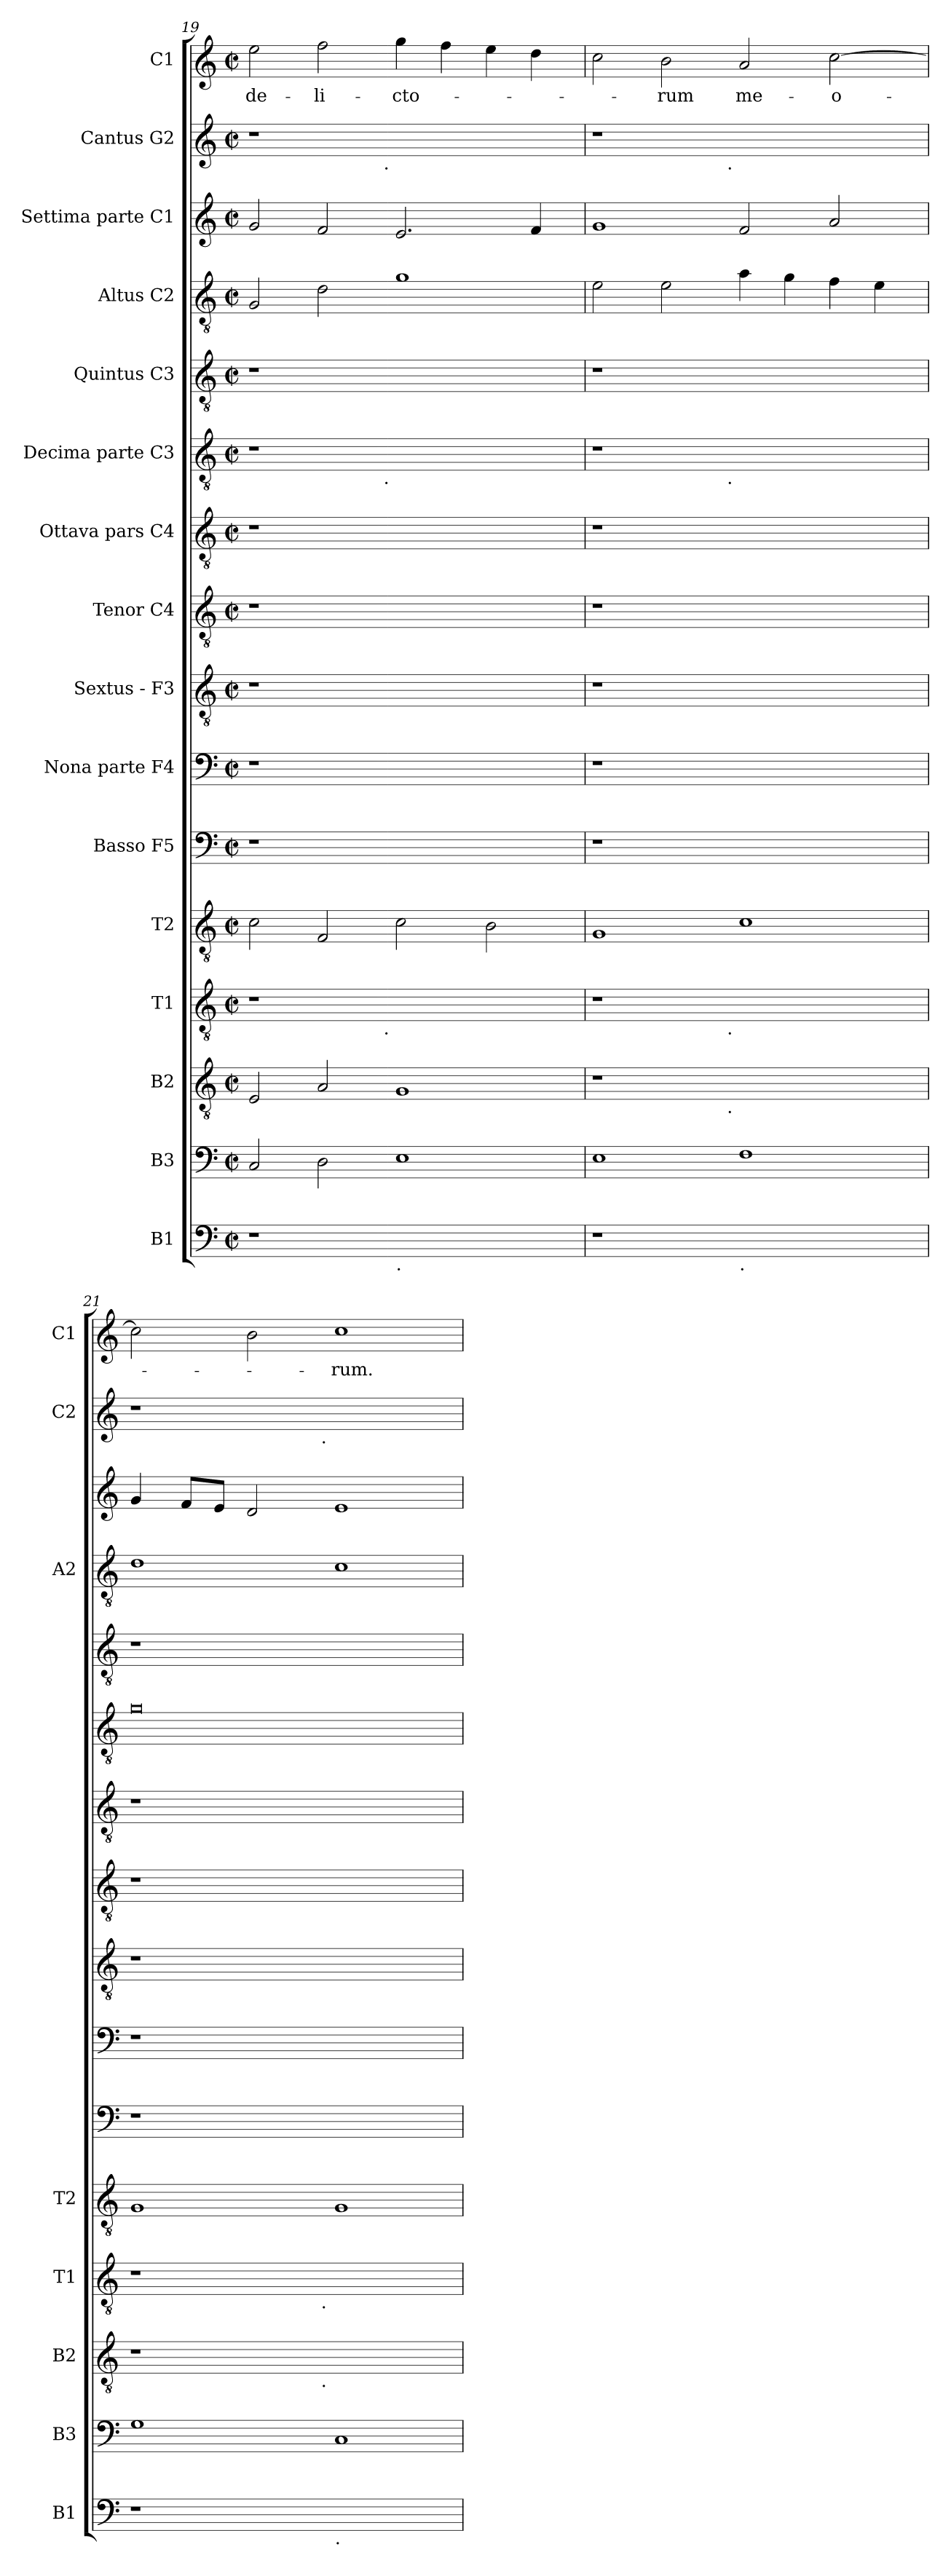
**kern	**kern	**kern	**kern	**kern	**kern	**kern	**kern	**kern	**kern	**kern	**kern	**kern	**kern	**kern	**kern	**text
*part16	*part15	*part14	*part13	*part12	*part11	*part10	*part9	*part8	*part7	*part6	*part5	*part4	*part3	*part2	*part1	*part1
*staff16	*staff15	*staff14	*staff13	*staff12	*staff11	*staff10	*staff9	*staff8	*staff7	*staff6	*staff5	*staff4	*staff3	*staff2	*staff1	*staff1
*I"B1	*I"B3	*I"B2	*I"T1	*I"T2	*I"Basso F5	*I"Nona parte F4	*I"Sextus - F3	*I"Tenor C4	*I"Ottava pars C4	*I"Decima parte C3	*I"Quintus C3	*I"Altus C2	*I"Settima parte C1	*I"Cantus G2	*I"C1	*
*I'B1	*I'B3	*I'B2	*I'T1	*I'T2	*	*	*	*	*	*	*	*I'A2	*	*I'C2	*I'C1	*
*clefF4	*clefF4	*clefGv2	*clefGv2	*clefGv2	*clefF4	*clefF4	*clefGv2	*clefGv2	*clefGv2	*clefGv2	*clefGv2	*clefGv2	*clefG2	*clefG2	*clefG2	*
*	*	*	*	*	*ITrd7c12	*	*	*	*	*	*	*	*	*	*	*
*k[]	*k[]	*k[]	*k[]	*k[]	*k[]	*k[]	*k[]	*k[]	*k[]	*k[]	*k[]	*k[]	*k[]	*k[]	*k[]	*
*C:	*C:	*C:	*C:	*C:	*C:	*C:	*C:	*C:	*C:	*C:	*C:	*C:	*C:	*C:	*C:	*
*M2/2	*M2/2	*M2/2	*M2/2	*M2/2	*M2/2	*M2/2	*M2/2	*M2/2	*M2/2	*M2/2	*M2/2	*M2/2	*M2/2	*M2/2	*M2/2	*
*met(c|)	*met(c|)	*met(c|)	*met(c|)	*met(c|)	*met(c|)	*met(c|)	*met(c|)	*met(c|)	*met(c|)	*met(c|)	*met(c|)	*met(c|)	*met(c|)	*met(c|)	*met(c|)	*
=19	=19	=19	=19	=19	=19	=19	=19	=19	=19	=19	=19	=19	=19	=19	=19	=19
!	!	!	!	!	!	!	!	!	!	!	!	!	!	!	!	!LO:LY:b
*	*	*	*^	*	*	*	*	*	*	*^	*	*	*	*^	*	*
1r	2C/	2E/	1r	2ryy	2c\	1r	1r	1r	1r	1r	1r	2ryy	1r	2G/	2g/	1r	2ryy	2ee\	de-
!	!	!	!	!	!	!	!	!	!	!	!	!	!	!	!	!	!	!	!LO:LY:b
.	2D\	2A/	.	4...ryy	2F/	.	.	.	.	.	.	4...ryy	.	2d\	2f/	.	4...ryy	2ff\	-li-
!	!	!	!	!	!	!	!	!	!	!	!	!	!	!	!	!	!LO:TX:b:t=.	!	!
!	!	!	!	!	!	!	!	!	!	!	!	!LO:TX:b:t=.	!	!	!	!	!	!	!
!	!	!	!	!LO:TX:b:t=.	!	!	!	!	!	!	!	!	!	!	!	!	!	!	!
.	.	.	.	1ryy	.	.	.	.	.	.	.	1ryy	.	.	.	.	1ryy	.	.
!LO:TX:b:t=.	!	!	!	!	!	!	!	!	!	!	!	!	!	!	!	!	!	!	!
!	!	!	!	!	!	!	!	!	!	!	!	!	!	!	!	!	!	!	!LO:LY:b
1ryy	1E	1G	1ryy	.	2c\	1ryy	1ryy	1ryy	1ryy	1ryy	1ryy	.	1ryy	1g	2.e/	1ryy	.	4gg\	-cto-
.	.	.	.	.	.	.	.	.	.	.	.	.	.	.	.	.	.	4ff\	.
.	.	.	.	.	2B\	.	.	.	.	.	.	.	.	.	.	.	.	4ee\	.
.	.	.	.	.	.	.	.	.	.	.	.	.	.	.	4f/	.	.	4dd\	.
.	.	.	.	32ryy	.	.	.	.	.	.	.	32ryy	.	.	.	.	32ryy	.	.
=20	=20	=20	=20	=20	=20	=20	=20	=20	=20	=20	=20	=20	=20	=20	=20	=20	=20	=20	=20
*	*	*^	*	*	*	*	*	*	*	*	*	*	*	*	*	*	*	*	*
1r	1E	1r	2ryy	1r	2ryy	1G	1r	1r	1r	1r	1r	1r	2ryy	1r	2e\	1g	1r	2ryy	2cc\	.
!	!	!	!	!	!	!	!	!	!	!	!	!	!	!	!	!	!	!	!	!LO:LY:b
.	.	.	4...ryy	.	4...ryy	.	.	.	.	.	.	.	4...ryy	.	2e\	.	.	4...ryy	2b\	-rum
!	!	!	!	!	!	!	!	!	!	!	!	!	!	!	!	!	!	!LO:TX:b:t=.	!	!
!	!	!	!	!	!	!	!	!	!	!	!	!	!LO:TX:b:t=.	!	!	!	!	!	!	!
!	!	!	!	!	!LO:TX:b:t=.	!	!	!	!	!	!	!	!	!	!	!	!	!	!	!
!	!	!	!LO:TX:b:t=.	!	!	!	!	!	!	!	!	!	!	!	!	!	!	!	!	!
.	.	.	1ryy	.	1ryy	.	.	.	.	.	.	.	1ryy	.	.	.	.	1ryy	.	.
!LO:TX:b:t=.	!	!	!	!	!	!	!	!	!	!	!	!	!	!	!	!	!	!	!	!
!	!	!	!	!	!	!	!	!	!	!	!	!	!	!	!	!	!	!	!	!LO:LY:b
1ryy	1F	1ryy	.	1ryy	.	1c	1ryy	1ryy	1ryy	1ryy	1ryy	1ryy	.	1ryy	4a\	2f/	1ryy	.	2a/	me-
.	.	.	.	.	.	.	.	.	.	.	.	.	.	.	4g\	.	.	.	.	.
!	!	!	!	!	!	!	!	!	!	!	!	!	!	!	!	!	!	!	!	!LO:LY:b
.	.	.	.	.	.	.	.	.	.	.	.	.	.	.	4f\	2a/	.	.	[>2cc\	-o-
.	.	.	.	.	.	.	.	.	.	.	.	.	.	.	4e\	.	.	.	.	.
.	.	.	32ryy	.	32ryy	.	.	.	.	.	.	.	32ryy	.	.	.	.	32ryy	.	.
*	*	*	*	*	*	*	*	*	*	*	*	*v	*v	*	*	*	*	*	*	*
=21	=21	=21	=21	=21	=21	=21	=21	=21	=21	=21	=21	=21	=21	=21	=21	=21	=21	=21	=21
1r	1G	1r	2ryy	1r	2ryy	1G	1r	1r	1r	1r	1r	0g	1r	1d	4g/	1r	2ryy	2cc\]	.
.	.	.	.	.	.	.	.	.	.	.	.	.	.	.	8f/L	.	.	.	.
.	.	.	.	.	.	.	.	.	.	.	.	.	.	.	8e/J	.	.	.	.
.	.	.	4...ryy	.	4...ryy	.	.	.	.	.	.	.	.	.	2d/	.	4...ryy	2b\	.
!	!	!	!	!	!	!	!	!	!	!	!	!	!	!	!	!	!LO:TX:b:t=.	!	!
!	!	!	!	!	!LO:TX:b:t=.	!	!	!	!	!	!	!	!	!	!	!	!	!	!
!	!	!	!LO:TX:b:t=.	!	!	!	!	!	!	!	!	!	!	!	!	!	!	!	!
.	.	.	1ryy	.	1ryy	.	.	.	.	.	.	.	.	.	.	.	1ryy	.	.
!LO:TX:b:t=.	!	!	!	!	!	!	!	!	!	!	!	!	!	!	!	!	!	!	!
!	!	!	!	!	!	!	!	!	!	!	!	!	!	!	!	!	!	!	!LO:LY:b
1ryy	1C	1ryy	.	1ryy	.	1G	1ryy	1ryy	1ryy	1ryy	1ryy	.	1ryy	1c	1e	1ryy	.	1cc	-rum.
.	.	.	32ryy	.	32ryy	.	.	.	.	.	.	.	.	.	.	.	32ryy	.	.
*	*	*v	*v	*	*	*	*	*	*	*	*	*	*	*	*	*v	*v	*	*
*	*	*	*v	*v	*	*	*	*	*	*	*	*	*	*	*	*	*
=	=	=	=	=	=	=	=	=	=	=	=	=	=	=	=	=
*-	*-	*-	*-	*-	*-	*-	*-	*-	*-	*-	*-	*-	*-	*-	*-	*-
